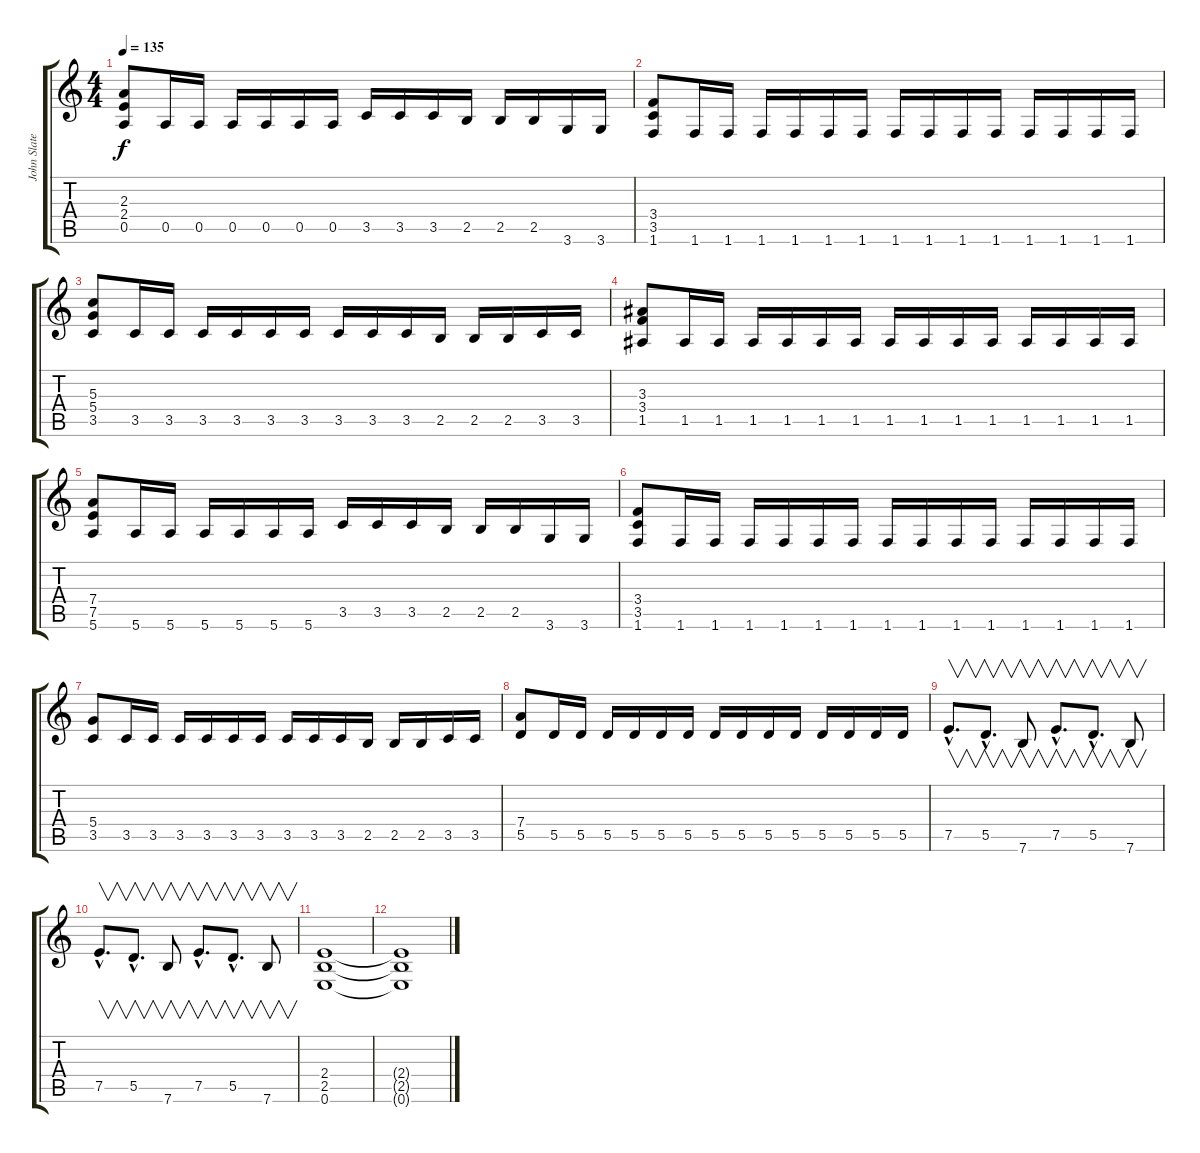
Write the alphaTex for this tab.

\track ("John Slater" "John Slate") {instrument distortionguitar}
\staff {score tabs}
\tuning (E4 B3 G3 D3 A2 E2) {hide}
\ts (4 4)
\tempo 135
\clef g2
\ks c
(2.3 2.4 0.5).8{dy f} 0.5.16 0.5.16 0.5.16 0.5.16 0.5.16 0.5.16 3.5.16 3.5.16 3.5.16 2.5.16 2.5.16 2.5.16 3.6.16 3.6.16 |
(3.4 3.5 1.6).8 1.6.16 1.6.16 1.6.16 1.6.16 1.6.16 1.6.16 1.6.16 1.6.16 1.6.16 1.6.16 1.6.16 1.6.16 1.6.16 1.6.16 |
(5.3 5.4 3.5).8 3.5.16 3.5.16 3.5.16 3.5.16 3.5.16 3.5.16 3.5.16 3.5.16 3.5.16 2.5.16 2.5.16 2.5.16 3.5.16 3.5.16 |
(3.3 3.4 1.5).8 1.5.16 1.5.16 1.5.16 1.5.16 1.5.16 1.5.16 1.5.16 1.5.16 1.5.16 1.5.16 1.5.16 1.5.16 1.5.16 1.5.16 |
(7.4 7.5 5.6).8 5.6.16 5.6.16 5.6.16 5.6.16 5.6.16 5.6.16 3.5.16 3.5.16 3.5.16 2.5.16 2.5.16 2.5.16 3.6.16 3.6.16 |
(3.4 3.5 1.6).8 1.6.16 1.6.16 1.6.16 1.6.16 1.6.16 1.6.16 1.6.16 1.6.16 1.6.16 1.6.16 1.6.16 1.6.16 1.6.16 1.6.16 |
(5.4 3.5).8 3.5.16 3.5.16 3.5.16 3.5.16 3.5.16 3.5.16 3.5.16 3.5.16 3.5.16 2.5.16 2.5.16 2.5.16 3.5.16 3.5.16 |
(7.4 5.5).8 5.5.16 5.5.16 5.5.16 5.5.16 5.5.16 5.5.16 5.5.16 5.5.16 5.5.16 5.5.16 5.5.16 5.5.16 5.5.16 5.5.16 |
7.5{hac}.8{v d} 5.5{hac}.8{v d} 7.6.8{v} 7.5{hac}.8{v d} 5.5{hac}.8{v d} 7.6.8{v} |
7.5{hac}.8{v d} 5.5{hac}.8{v d} 7.6.8{v} 7.5{hac}.8{v d} 5.5{hac}.8{v d} 7.6.8{v} |
(2.4 2.5 0.6).1 |
(2.4{t} 2.5{t} 0.6{t}).1
